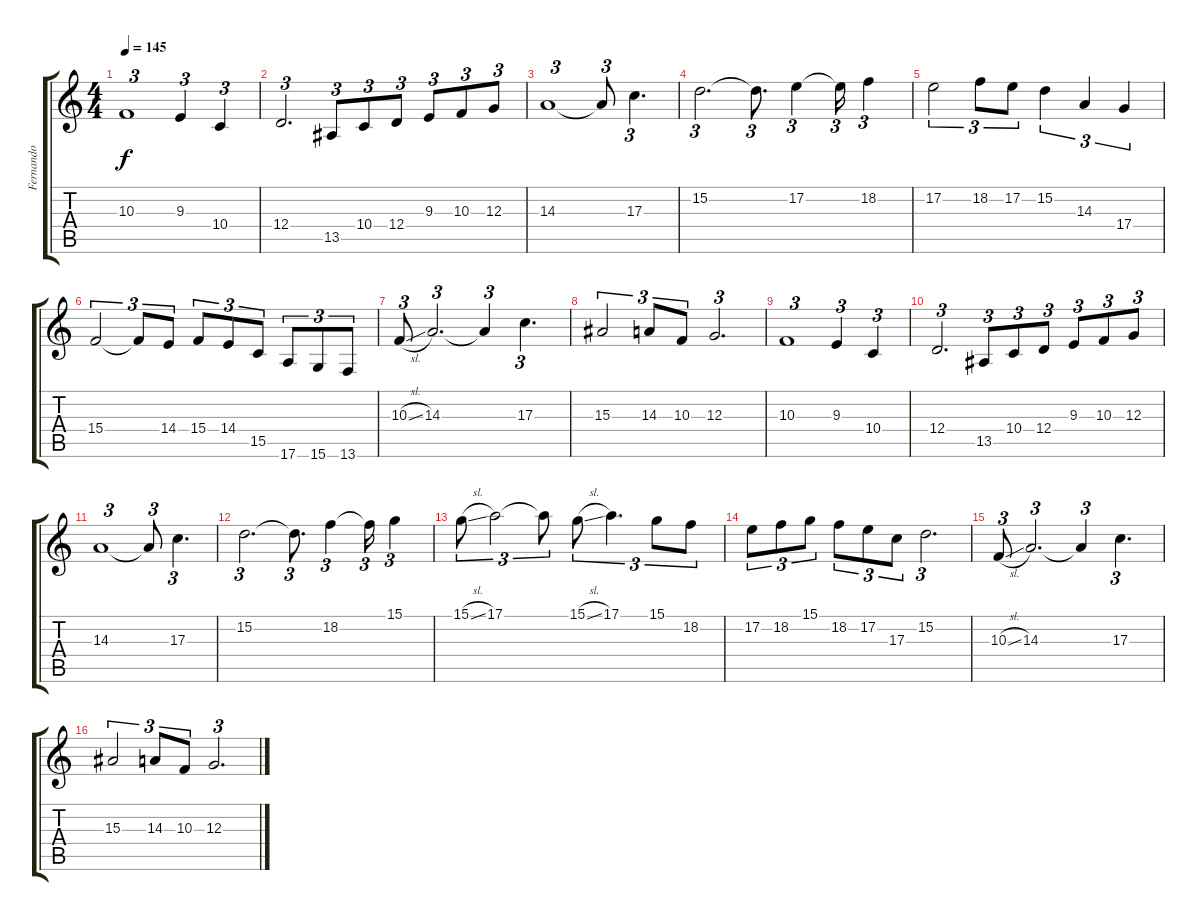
\track ("Fernando" "Fernando") {instrument flute}
\staff {score tabs}
\tuning (E4 B3 G3 D3 A2 E2) {hide}
\ts (4 4)
\tempo 145
\clef g2
\ks c
10.3.1{tu (3 2) dy f} 9.3.4{tu (3 2)} 10.4.4{tu (3 2)} |
12.4.2{d tu (3 2)} 13.5.8{tu (3 2)} 10.4.8{tu (3 2)} 12.4.8{tu (3 2)} 9.3.8{tu (3 2)} 10.3.8{tu (3 2)} 12.3.8{tu (3 2)} |
14.3.1{tu (3 2)} 14.3{t}.8{tu (3 2)} 17.3.4{d tu (3 2)} |
15.2.2{d tu (3 2)} 15.2{t}.8{d tu (3 2)} 17.2.4{tu (3 2)} 17.2{t}.16{tu (3 2)} 18.2.4{tu (3 2)} |
17.2.2{tu (3 2)} 18.2.8{tu (3 2)} 17.2.8{tu (3 2)} 15.2.4{tu (3 2)} 14.3.4{tu (3 2)} 17.4.4{tu (3 2)} |
15.4.2{tu (3 2)} 15.4{t}.8{tu (3 2)} 14.4.8{tu (3 2)} 15.4.8{tu (3 2)} 14.4.8{tu (3 2)} 15.5.8{tu (3 2)} 17.6.8{tu (3 2)} 15.6.8{tu (3 2)} 13.6.8{tu (3 2)} |
10.3{sl}.8{tu (3 2)} 14.3.2{d tu (3 2)} 14.3{t}.4{tu (3 2)} 17.3.4{d tu (3 2)} |
15.3.2{tu (3 2)} 14.3.8{tu (3 2)} 10.3.8{tu (3 2)} 12.3.2{d tu (3 2)} |
10.3.1{tu (3 2)} 9.3.4{tu (3 2)} 10.4.4{tu (3 2)} |
12.4.2{d tu (3 2)} 13.5.8{tu (3 2)} 10.4.8{tu (3 2)} 12.4.8{tu (3 2)} 9.3.8{tu (3 2)} 10.3.8{tu (3 2)} 12.3.8{tu (3 2)} |
14.3.1{tu (3 2)} 14.3{t}.8{tu (3 2)} 17.3.4{d tu (3 2)} |
15.2.2{d tu (3 2)} 15.2{t}.8{d tu (3 2)} 18.2.4{tu (3 2)} 18.2{t}.16{tu (3 2)} 15.1.4{tu (3 2)} |
15.1{sl}.8{tu (3 2)} 17.1.2{tu (3 2)} 17.1{t}.8{tu (3 2)} 15.1{sl}.8{tu (3 2)} 17.1.4{d tu (3 2)} 15.1.8{tu (3 2)} 18.2.8{tu (3 2)} |
17.2.8{tu (3 2)} 18.2.8{tu (3 2)} 15.1.8{tu (3 2)} 18.2.8{tu (3 2)} 17.2.8{tu (3 2)} 17.3.8{tu (3 2)} 15.2.2{d tu (3 2)} |
10.3{sl}.8{tu (3 2)} 14.3.2{d tu (3 2)} 14.3{t}.4{tu (3 2)} 17.3.4{d tu (3 2)} |
15.3.2{tu (3 2)} 14.3.8{tu (3 2)} 10.3.8{tu (3 2)} 12.3.2{d tu (3 2)}
